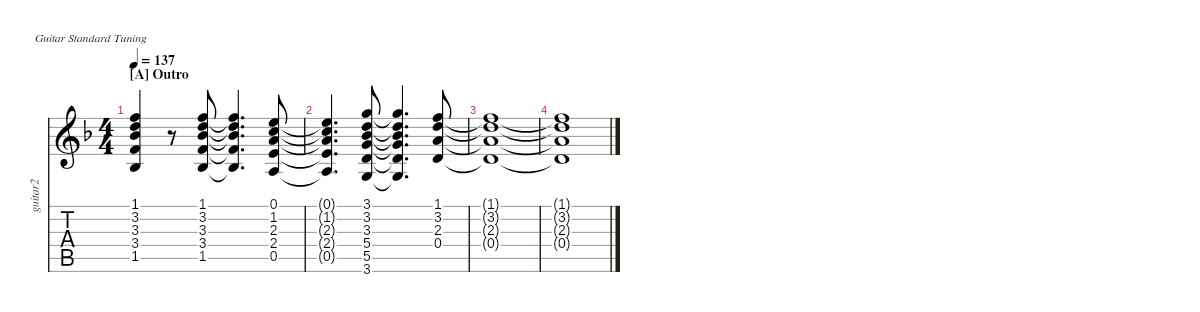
\defaultSystemsLayout 4
\hideDynamics
\bracketExtendMode nobrackets
\otherSystemsTrackNameOrientation horizontal
\track ("Guitar2" "guitar2") {defaultSystemsLayout 4 instrument electricguitarclean}
\staff {score tabs}
\tuning (E4 B3 G3 D3 A2 E2)
\ts (4 4)
\section ("A" "Outro")
\tempo 137
\clef g2
\ks f
(1.5 3.4 3.3 3.2 1.1).4{dy mf} r.8 (1.5 3.4 3.3 3.2 1.1).8 (1.5{t} 3.4{t} 3.3{t} 3.2{t} 1.1{t}).4{d} (0.5 2.4 2.3 1.2 0.1).8 |
(0.5{t} 2.4{t} 2.3{t} 1.2{t} 0.1{t}).4{d} (3.6 5.5 5.4 3.3 3.2 3.1).8 (3.6{t} 5.5{t} 5.4{t} 3.3{t} 3.2{t} 3.1{t}).4{d} (0.4 2.3 3.2 1.1).8 |
(0.4{t} 2.3{t} 3.2{t} 1.1{t}).1 |
(0.4{t} 2.3{t} 3.2{t} 1.1{t}).1
